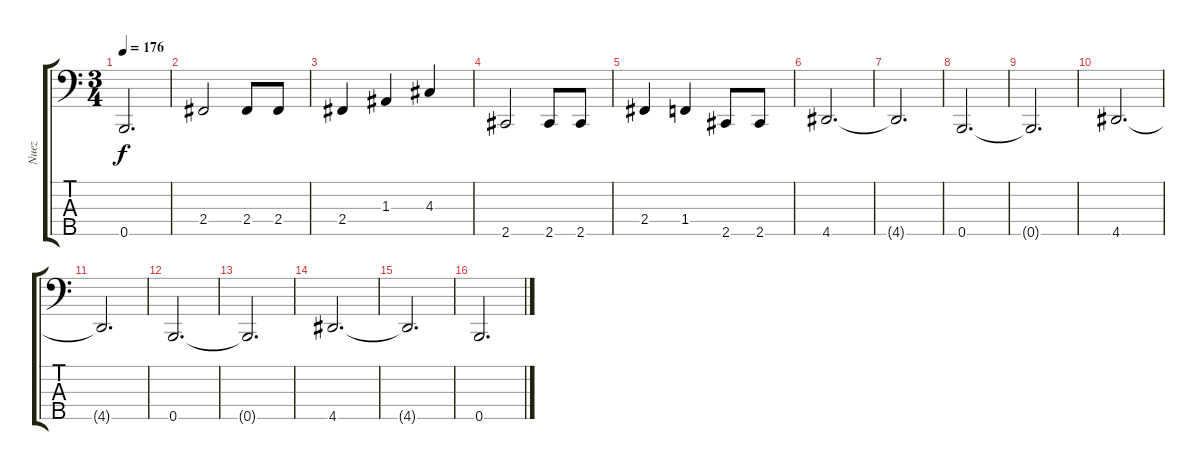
\track ("Nuez" "Nuez") {instrument electricbassfinger}
\staff {score tabs}
\tuning (G2 D2 A1 E1 B0) {hide}
\ts (3 4)
\tempo 176
\clef f4
\ks c
0.5{t}.2{d dy f} |
2.4.2 2.4.8 2.4.8 |
2.4.4 1.3.4 4.3.4 |
2.5.2 2.5.8 2.5.8 |
2.4.4 1.4.4 2.5.8 2.5.8 |
4.5.2{d} |
4.5{t}.2{d} |
0.5.2{d} |
0.5{t}.2{d} |
4.5.2{d} |
4.5{t}.2{d} |
0.5.2{d} |
0.5{t}.2{d} |
4.5.2{d} |
4.5{t}.2{d} |
0.5.2{d}
